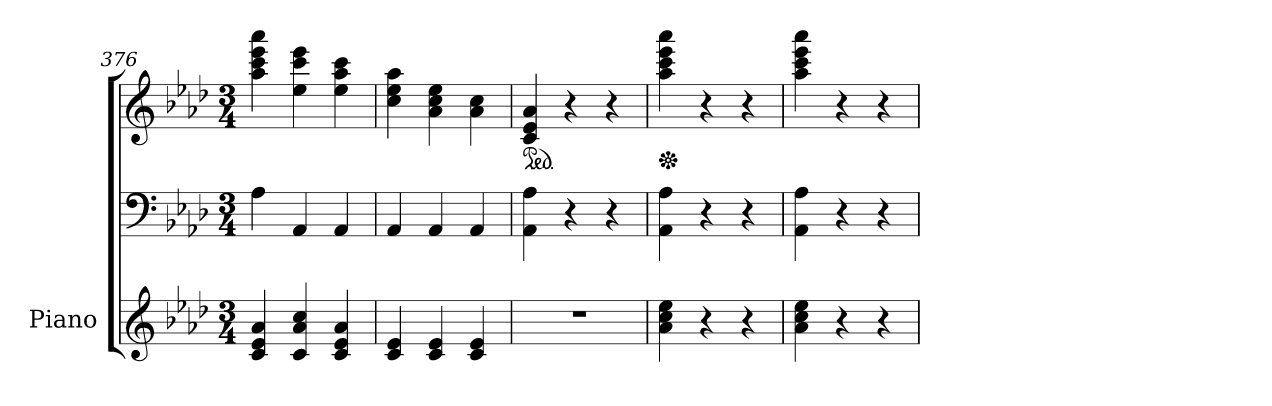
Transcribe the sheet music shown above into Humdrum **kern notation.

**kern	**kern	**kern
*part1	*part1	*part1
*staff3	*staff2	*staff1
*I"Piano	*	*
*I'Pno.	*	*
*clefG2	*clefF4	*clefG2
*k[b-e-a-d-]	*k[b-e-a-d-]	*k[b-e-a-d-]
*M3/4	*M3/4	*M3/4
=376	=376	=376
4c/ 4e-/ 4a-/	4A-\	4aa-\ 4ccc\ 4eee-\ 4aaa-\
4c/ 4a-/ 4cc/	4AA-/	4ee-\ 4ccc\ 4eee-\
4c/ 4e-/ 4a-/	4AA-/	4ee-\ 4aa-\ 4ccc\
=377	=377	=377
4c/ 4e-/	4AA-/	4cc\ 4ee-\ 4aa-\
4c/ 4e-/	4AA-/	4a-\ 4cc\ 4ee-\
4c/ 4e-/	4AA-/	4a-\ 4cc\
=378	=378	=378
*	*	*ped
2.r	4AA-\ 4A-\	4c/ 4e-/ 4a-/
.	4r	4r
.	4r	4r
=379	=379	=379
*	*	*Xped
4a-\ 4cc\ 4ee-\	4AA-\ 4A-\	4aa-\ 4ccc\ 4eee-\ 4aaa-\
4r	4r	4r
4r	4r	4r
=380	=380	=380
4a-\ 4cc\ 4ee-\	4AA-\ 4A-\	4aa-\ 4ccc\ 4eee-\ 4aaa-\
4r	4r	4r
4r	4r	4r
=	=	=
*-	*-	*-
